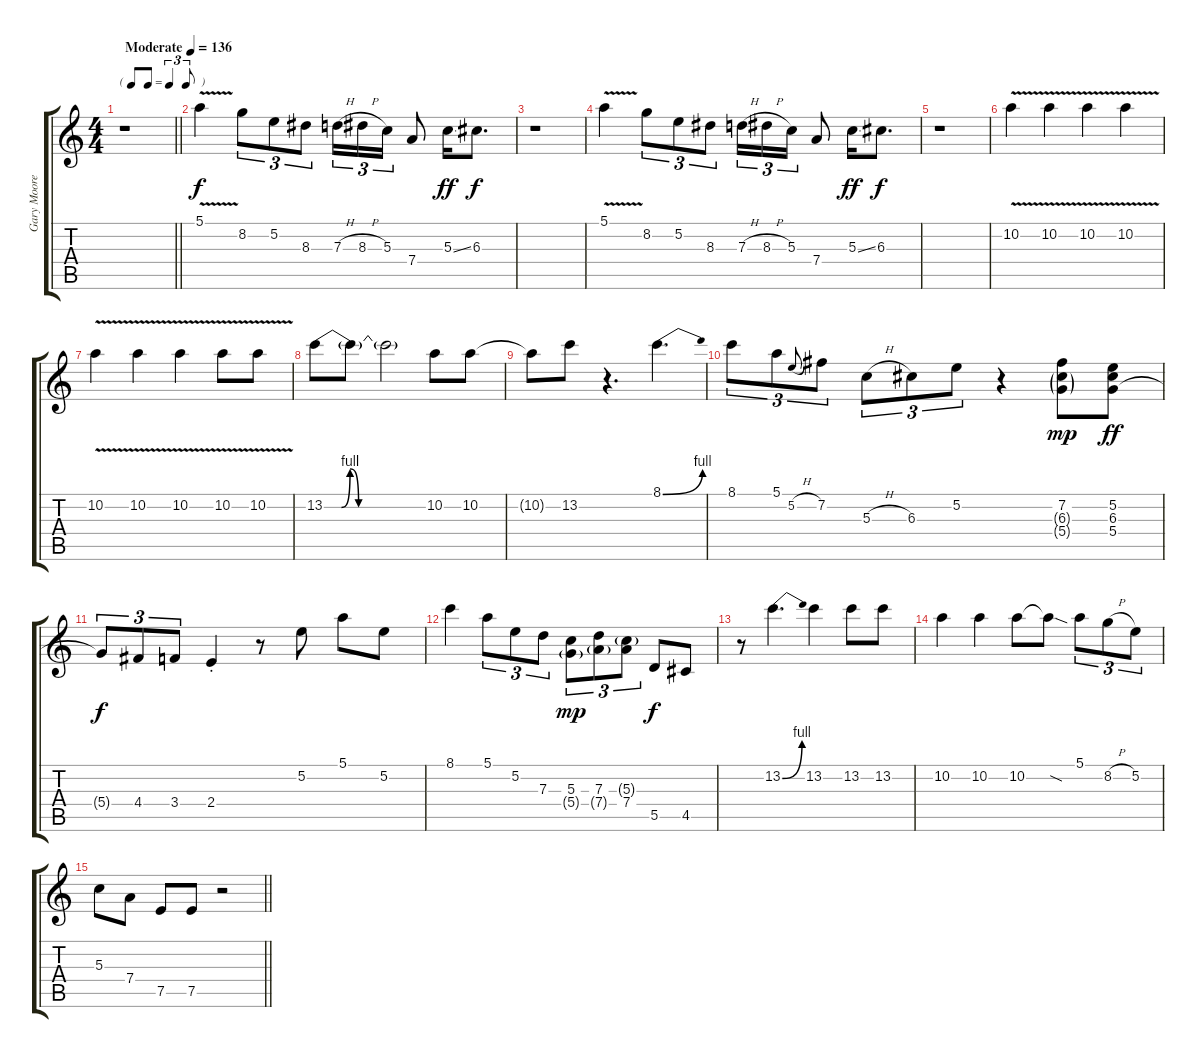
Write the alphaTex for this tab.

\track ("Gary Moore" "Gary Moore") {instrument overdrivenguitar}
\staff {score tabs}
\tuning (E4 B3 G3 D3 A2 E2) {hide}
\ts (4 4)
\tf triplet8th
\tempo (136 "Moderate")
\clef g2
\barLineRight lightlight
\ks c
r.1{dy f instrument overdrivenguitar} |
5.1{v}.4 8.2.8{tu (3 2)} 5.2.8{tu (3 2)} 8.3.8{tu (3 2)} 7.3{h}.16{tu (3 2)} 8.3{h}.16{tu (3 2)} 5.3.16{tu (3 2)} 7.4.8 5.3{ss}.16{dy ff} 6.3.8{d dy f} |
r.1 |
5.1{v}.4 8.2.8{tu (3 2)} 5.2.8{tu (3 2)} 8.3.8{tu (3 2)} 7.3{h}.16{tu (3 2)} 8.3{h}.16{tu (3 2)} 5.3.16{tu (3 2)} 7.4.8 5.3{ss}.16{dy ff} 6.3.8{d dy f} |
r.1 |
10.2{v}.4 10.2{v}.4 10.2{v}.4 10.2{v}.4 |
10.2{v}.4 10.2{v}.4 10.2{v}.4 10.2{v}.8 10.2{v}.8 |
13.2{be (custom 0 0 5 0 10 0 15 4 20 0 60 0)}.8 13.2{t}.8 13.2{t}.2 10.2.8 10.2.8 |
10.2{t}.8 13.2.8 r.4{d} 8.1{be (bend 0 0 60 4)}.4{d} |
8.1.8{tu (3 2)} 5.1.8{tu (3 2)} 5.2{h}.8{gr onbeat} 7.2.8{tu (3 2)} 5.3{h}.8{tu (3 2)} 6.3.8{tu (3 2)} 5.2.8{tu (3 2)} r.4 (7.2 6.3{g} 5.4{g}).8{dy mp} (5.2 6.3 5.4).8{dy ff} |
5.4{t}.8{tu (3 2) dy f} 4.4.8{tu (3 2)} 3.4.8{tu (3 2)} 2.4{st}.4 r.8 5.2.8 5.1.8 5.2.8 |
8.1.4 5.1.8{tu (3 2)} 5.2.8{tu (3 2)} 7.3.8{tu (3 2)} (5.3 5.4{g}).8{tu (3 2) dy mp} (7.3 7.4{g}).8{tu (3 2)} (5.3{g} 7.4).8{tu (3 2)} 5.5.8{dy f} 4.5.8 |
r.8 13.2{be (bend 0 0 60 4)}.4{d} 13.2.4 13.2.8 13.2.8 |
10.2.4 10.2.4 10.2.8 10.2{sod t}.8 5.1.8{tu (3 2)} 8.2{h}.8{tu (3 2)} 5.2.8{tu (3 2)} |
\barLineRight lightlight
5.3.8 7.4.8 7.5.8 7.5.8 r.2
